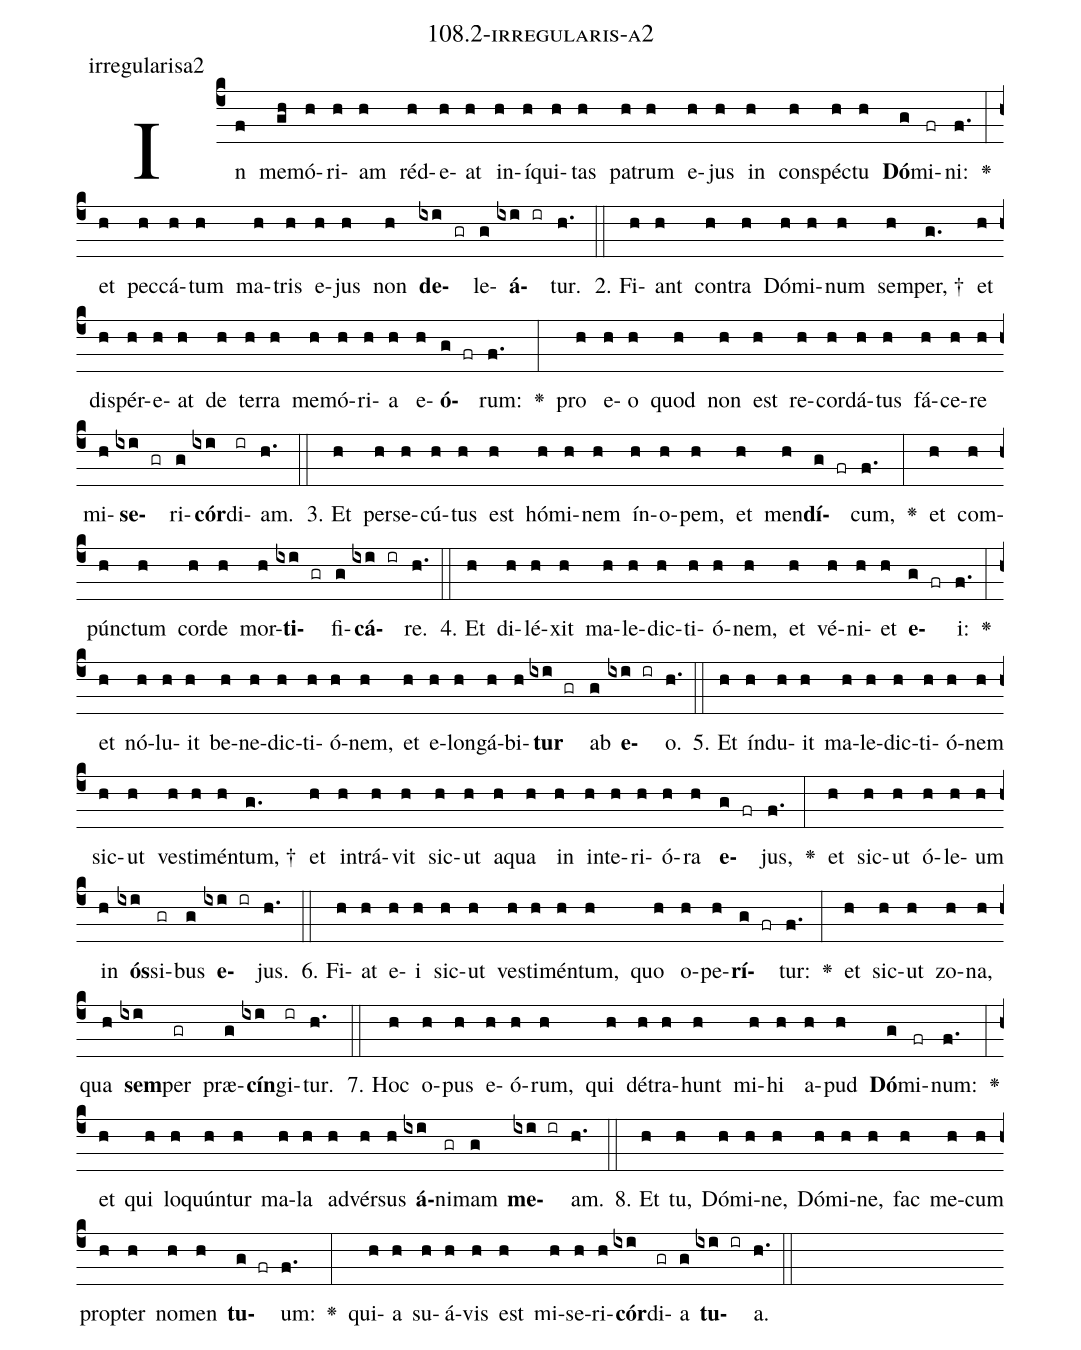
name: 108.2-irregularis-a2;
annotation: irregularisa2;
%%
(c4)In(f) me(gh)mó(h)ri(h)am(h) réd(h)e(h)at(h) in(h)í(h)qui(h)tas(h) pa(h)trum(h) e(h)jus(h) in(h) con(h)spéc(h)tu(h) <b>Dó</b>(g)mi(fr)ni:(f.) <v>\greheightstar</v>(:) et(h) pec(h)cá(h)tum(h) ma(h)tris(h) e(h)jus(h) non(h) <b>de</b>(ixi gr)le(g)<b>á</b>(ixi ir)tur.(h.) (::)
2. Fi(h)ant(h) con(h)tra(h) Dó(h)mi(h)num(h) sem(h)per, †(g.) et(h) dis(h)pér(h)e(h)at(h) de(h) ter(h)ra(h) me(h)mó(h)ri(h)a(h) e(h)<b>ó</b>(g fr)rum:(f.) <v>\greheightstar</v>(:) pro(h) e(h)o(h) quod(h) non(h) est(h) re(h)cor(h)dá(h)tus(h) fá(h)ce(h)re(h) mi(h)<b>se</b>(ixi gr)ri(g)<b>cór</b>(ixi)di(ir)am.(h.) (::)
3. Et(h) per(h)se(h)cú(h)tus(h) est(h) hó(h)mi(h)nem(h) ín(h)o(h)pem,(h) et(h) men(h)<b>dí</b>(g fr)cum,(f.) <v>\greheightstar</v>(:) et(h) com(h)púnc(h)tum(h) cor(h)de(h) mor(h)<b>ti</b>(ixi gr)fi(g)<b>cá</b>(ixi ir)re.(h.) (::)
4. Et(h) di(h)lé(h)xit(h) ma(h)le(h)dic(h)ti(h)ó(h)nem,(h) et(h) vé(h)ni(h)et(h) <b>e</b>(g fr)i:(f.) <v>\greheightstar</v>(:) et(h) nó(h)lu(h)it(h) be(h)ne(h)dic(h)ti(h)ó(h)nem,(h) et(h) e(h)lon(h)gá(h)bi(h)<b>tur</b>(ixi gr) ab(g) <b>e</b>(ixi ir)o.(h.) (::)
5. Et(h) índ(h)u(h)it(h) ma(h)le(h)dic(h)ti(h)ó(h)nem(h) sic(h)ut(h) ves(h)ti(h)mén(h)tum, †(g.) et(h) in(h)trá(h)vit(h) sic(h)ut(h) a(h)qua(h) in(h) in(h)te(h)ri(h)ó(h)ra(h) <b>e</b>(g fr)jus,(f.) <v>\greheightstar</v>(:) et(h) sic(h)ut(h) ó(h)le(h)um(h) in(h) <b>ós</b>(ixi)si(gr)bus(g) <b>e</b>(ixi ir)jus.(h.) (::)
6. Fi(h)at(h) e(h)i(h) sic(h)ut(h) ves(h)ti(h)mén(h)tum,(h) quo(h) o(h)pe(h)<b>rí</b>(g fr)tur:(f.) <v>\greheightstar</v>(:) et(h) sic(h)ut(h) zo(h)na,(h) qua(h) <b>sem</b>(ixi)per(gr) præ(g)<b>cín</b>(ixi)gi(ir)tur.(h.) (::)
7. Hoc(h) o(h)pus(h) e(h)ó(h)rum,(h) qui(h) dé(h)tra(h)hunt(h) mi(h)hi(h) a(h)pud(h) <b>Dó</b>(g)mi(fr)num:(f.) <v>\greheightstar</v>(:) et(h) qui(h) lo(h)quún(h)tur(h) ma(h)la(h) ad(h)vér(h)sus(h) <b>á</b>(ixi)ni(gr)mam(g) <b>me</b>(ixi ir)am.(h.) (::)
8. Et(h) tu,(h) Dó(h)mi(h)ne,(h) Dó(h)mi(h)ne,(h) fac(h) me(h)cum(h) prop(h)ter(h) no(h)men(h) <b>tu</b>(g fr)um:(f.) <v>\greheightstar</v>(:) qui(h)a(h) su(h)á(h)vis(h) est(h) mi(h)se(h)ri(h)<b>cór</b>(ixi)di(gr)a(g) <b>tu</b>(ixi ir)a.(h.) (::)
